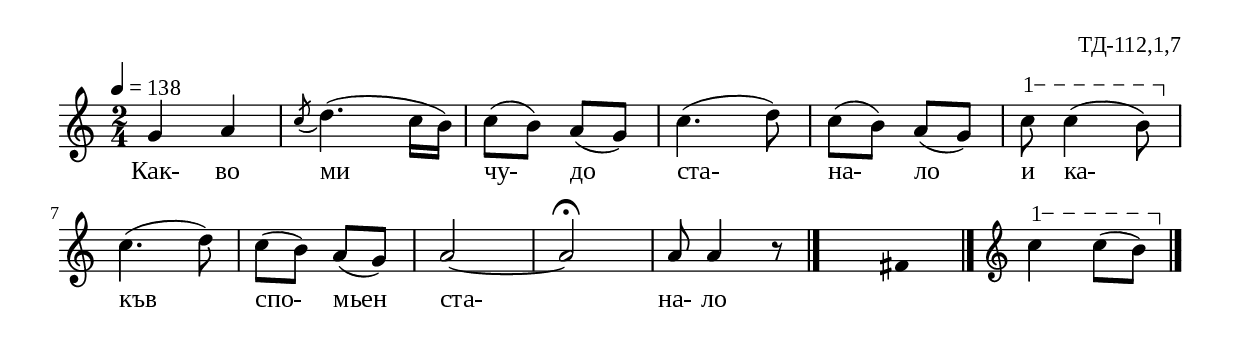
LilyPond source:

%{
TD_112_1_07
%}

\include "td-preamble.ly"

\score {
\relative c'' {
\tempo 4 = 138
  \time 2/4
g4 a | \acciaccatura c8 d4.( c16[ b]) | c8([ b]) a8([ g]) | c4.( d8) | 
c8([ b]) a8([ g]) | 
\varA
c8\startTextSpan c4( b8\stopTextSpan) |
\break
c4.( d8) | c8([ b]) a8([ g]) | a2~ | a\fermata | a8 a4 r8  
 \bar "|." 
s4 \fixB fis4 \fixC
 \bar "|." 
\endm
\varA
c'4\startTextSpan c8([ b\stopTextSpan)]
\bar "|."  
}
\addlyrics { Как- во ми чу- до ста- на- ло и ка- къв спо- мьен ста- на- ло }
%
\layout {
  indent = #0
  line-width = 190\mm
  ragged-right=##f
}
%
\midi { 
	\context {
		\Score
		tempoWholesPerMinute = #(ly:make-moment 138 4)
		}
	}
}
%
\header{
  opus = "ТД-112,1,7"
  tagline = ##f
}


